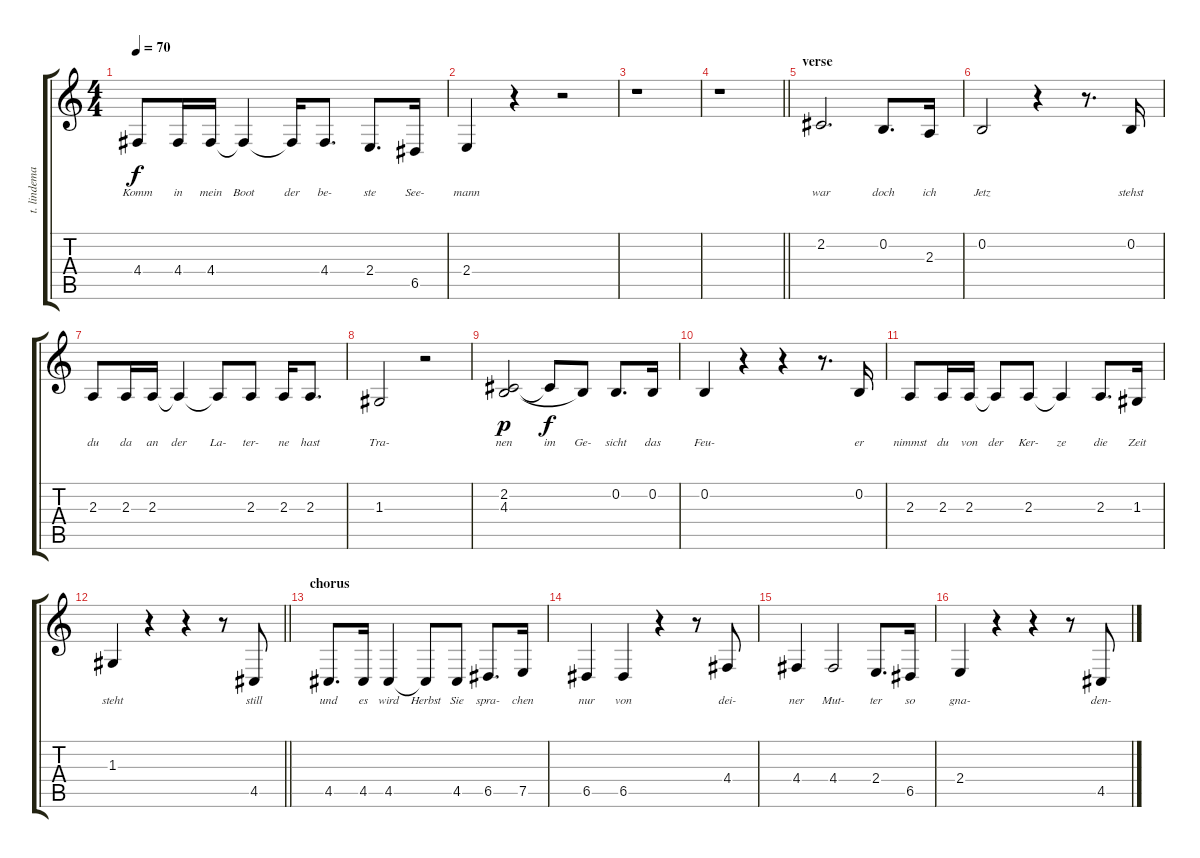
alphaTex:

\track ("t. lindemann - lead vocals" "t. lindema") {instrument englishhorn}
\staff {score tabs}
\tuning (E4 B3 G3 D3 A2 E2) {hide}
\ts (4 4)
\tempo 70
\clef g2
\ks c
4.4.8{lyrics (0 "Komm") lyrics (1 "") lyrics (2 "") lyrics (3 "") lyrics (4 "") dy f} 4.4.16{lyrics (0 "in") lyrics (1 "") lyrics (2 "") lyrics (3 "") lyrics (4 "")} 4.4.16{lyrics (0 "mein") lyrics (1 "") lyrics (2 "") lyrics (3 "") lyrics (4 "")} 4.4{t}.4{lyrics (0 "Boot") lyrics (1 "") lyrics (2 "") lyrics (3 "") lyrics (4 "")} 4.4{t}.16{lyrics (0 "der") lyrics (1 "") lyrics (2 "") lyrics (3 "") lyrics (4 "")} 4.4.8{d lyrics (0 "be-") lyrics (1 "") lyrics (2 "") lyrics (3 "") lyrics (4 "")} 2.4.8{d lyrics (0 "ste") lyrics (1 "") lyrics (2 "") lyrics (3 "") lyrics (4 "")} 6.5.16{lyrics (0 "See-") lyrics (1 "") lyrics (2 "") lyrics (3 "") lyrics (4 "")} |
2.4.4{lyrics (0 "mann") lyrics (1 "") lyrics (2 "") lyrics (3 "") lyrics (4 "")} r.4 r.2 |
r.1 |
\barLineRight lightlight
r.1 |
\section ("" "verse")
2.2.2{d lyrics (0 "war") lyrics (1 "") lyrics (2 "") lyrics (3 "") lyrics (4 "")} 0.2.8{d lyrics (0 "doch") lyrics (1 "") lyrics (2 "") lyrics (3 "") lyrics (4 "")} 2.3.16{lyrics (0 "ich") lyrics (1 "") lyrics (2 "") lyrics (3 "") lyrics (4 "")} |
0.2.2{lyrics (0 "Jetz") lyrics (1 "") lyrics (2 "") lyrics (3 "") lyrics (4 "")} r.4 r.8{d} 0.2.16{lyrics (0 "stehst") lyrics (1 "") lyrics (2 "") lyrics (3 "") lyrics (4 "")} |
2.3.8{lyrics (0 "du") lyrics (1 "") lyrics (2 "") lyrics (3 "") lyrics (4 "")} 2.3.16{lyrics (0 "da") lyrics (1 "") lyrics (2 "") lyrics (3 "") lyrics (4 "")} 2.3.16{lyrics (0 "an") lyrics (1 "") lyrics (2 "") lyrics (3 "") lyrics (4 "")} 2.3{t}.4{lyrics (0 "der") lyrics (1 "") lyrics (2 "") lyrics (3 "") lyrics (4 "")} 2.3{t}.8{lyrics (0 "La-") lyrics (1 "") lyrics (2 "") lyrics (3 "") lyrics (4 "")} 2.3.8{lyrics (0 "ter-") lyrics (1 "") lyrics (2 "") lyrics (3 "") lyrics (4 "")} 2.3.16{lyrics (0 "ne") lyrics (1 "") lyrics (2 "") lyrics (3 "") lyrics (4 "")} 2.3.8{d lyrics (0 "hast") lyrics (1 "") lyrics (2 "") lyrics (3 "") lyrics (4 "")} |
1.3.2{lyrics (0 "Tra-") lyrics (1 "") lyrics (2 "") lyrics (3 "") lyrics (4 "")} r.2 |
(2.2 4.3).2{lyrics (0 "nen") lyrics (1 "") lyrics (2 "") lyrics (3 "") lyrics (4 "") dy p} 2.2{t}.8{lyrics (0 "im") lyrics (1 "") lyrics (2 "") lyrics (3 "") lyrics (4 "") dy f} 4.3{t}.8{lyrics (0 "Ge-") lyrics (1 "") lyrics (2 "") lyrics (3 "") lyrics (4 "")} 0.2.8{d lyrics (0 "sicht") lyrics (1 "") lyrics (2 "") lyrics (3 "") lyrics (4 "")} 0.2.16{lyrics (0 "das") lyrics (1 "") lyrics (2 "") lyrics (3 "") lyrics (4 "")} |
0.2.4{lyrics (0 "Feu-") lyrics (1 "") lyrics (2 "") lyrics (3 "") lyrics (4 "")} r.4 r.4 r.8{d} 0.2.16{lyrics (0 "er") lyrics (1 "") lyrics (2 "") lyrics (3 "") lyrics (4 "")} |
2.3.8{lyrics (0 "nimmst") lyrics (1 "") lyrics (2 "") lyrics (3 "") lyrics (4 "")} 2.3.16{lyrics (0 "du") lyrics (1 "") lyrics (2 "") lyrics (3 "") lyrics (4 "")} 2.3.16{lyrics (0 "von") lyrics (1 "") lyrics (2 "") lyrics (3 "") lyrics (4 "")} 2.3{t}.8{lyrics (0 "der") lyrics (1 "") lyrics (2 "") lyrics (3 "") lyrics (4 "")} 2.3.8{lyrics (0 "Ker-") lyrics (1 "") lyrics (2 "") lyrics (3 "") lyrics (4 "")} 2.3{t}.4{lyrics (0 "ze") lyrics (1 "") lyrics (2 "") lyrics (3 "") lyrics (4 "")} 2.3.8{d lyrics (0 "die") lyrics (1 "") lyrics (2 "") lyrics (3 "") lyrics (4 "")} 1.3.16{lyrics (0 "Zeit") lyrics (1 "") lyrics (2 "") lyrics (3 "") lyrics (4 "")} |
\barLineRight lightlight
1.3.4{lyrics (0 "steht") lyrics (1 "") lyrics (2 "") lyrics (3 "") lyrics (4 "")} r.4 r.4 r.8 4.5.8{lyrics (0 "still") lyrics (1 "") lyrics (2 "") lyrics (3 "") lyrics (4 "")} |
\section ("" "chorus")
4.5.8{d lyrics (0 "und") lyrics (1 "") lyrics (2 "") lyrics (3 "") lyrics (4 "")} 4.5.16{lyrics (0 "es") lyrics (1 "") lyrics (2 "") lyrics (3 "") lyrics (4 "")} 4.5.4{lyrics (0 "wird") lyrics (1 "") lyrics (2 "") lyrics (3 "") lyrics (4 "")} 4.5{t}.8{lyrics (0 "Herbst") lyrics (1 "") lyrics (2 "") lyrics (3 "") lyrics (4 "")} 4.5.8{lyrics (0 "Sie") lyrics (1 "") lyrics (2 "") lyrics (3 "") lyrics (4 "")} 6.5.8{d lyrics (0 "spra-") lyrics (1 "") lyrics (2 "") lyrics (3 "") lyrics (4 "")} 7.5.16{lyrics (0 "chen") lyrics (1 "") lyrics (2 "") lyrics (3 "") lyrics (4 "")} |
6.5.4{lyrics (0 "nur") lyrics (1 "") lyrics (2 "") lyrics (3 "") lyrics (4 "")} 6.5.4{lyrics (0 "von") lyrics (1 "") lyrics (2 "") lyrics (3 "") lyrics (4 "")} r.4 r.8 4.4.8{lyrics (0 "dei-") lyrics (1 "") lyrics (2 "") lyrics (3 "") lyrics (4 "")} |
4.4.4{lyrics (0 "ner") lyrics (1 "") lyrics (2 "") lyrics (3 "") lyrics (4 "")} 4.4.2{lyrics (0 "Mut-") lyrics (1 "") lyrics (2 "") lyrics (3 "") lyrics (4 "")} 2.4.8{d lyrics (0 "ter") lyrics (1 "") lyrics (2 "") lyrics (3 "") lyrics (4 "")} 6.5.16{lyrics (0 "so") lyrics (1 "") lyrics (2 "") lyrics (3 "") lyrics (4 "")} |
2.4.4{lyrics (0 "gna-") lyrics (1 "") lyrics (2 "") lyrics (3 "") lyrics (4 "")} r.4 r.4 r.8 4.5.8{lyrics (0 "den-") lyrics (1 "") lyrics (2 "") lyrics (3 "") lyrics (4 "")}
